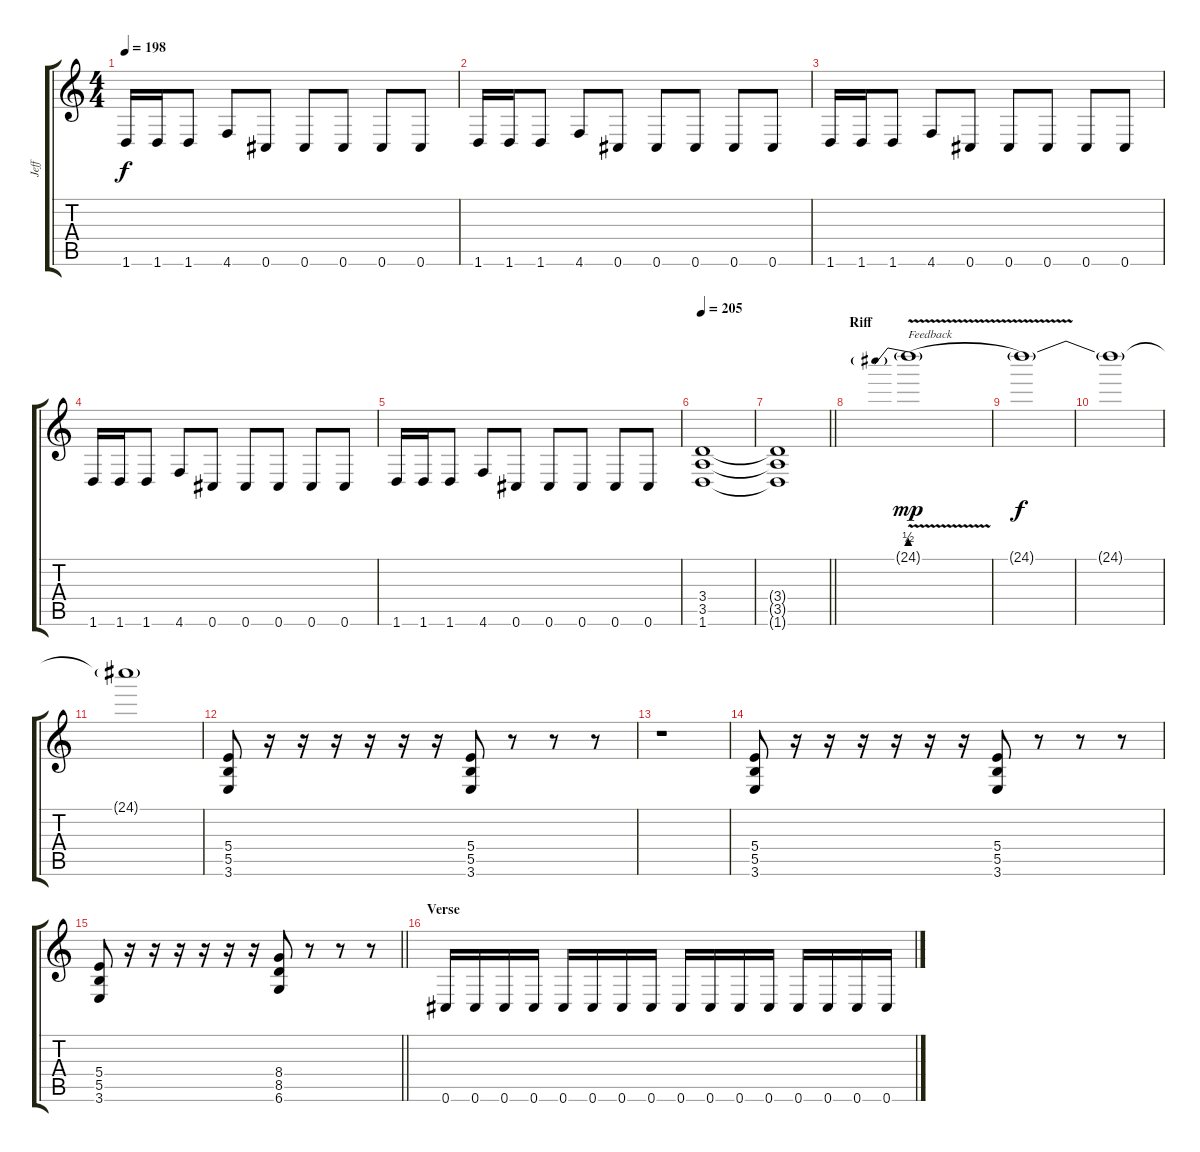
\track ("Jeff" "Jeff") {instrument distortionguitar}
\staff {score tabs}
\tuning (Db4 Ab3 E3 B2 Gb2 Db2) {hide}
\ts (4 4)
\tempo 198
\clef g2
\ks c
1.6.16{dy f} 1.6.16 1.6.8 4.6.8 0.6.8 0.6.8 0.6.8 0.6.8 0.6.8 |
1.6.16 1.6.16 1.6.8 4.6.8 0.6.8 0.6.8 0.6.8 0.6.8 0.6.8 |
1.6.16 1.6.16 1.6.8 4.6.8 0.6.8 0.6.8 0.6.8 0.6.8 0.6.8 |
1.6.16 1.6.16 1.6.8 4.6.8 0.6.8 0.6.8 0.6.8 0.6.8 0.6.8 |
1.6.16 1.6.16 1.6.8 4.6.8 0.6.8 0.6.8 0.6.8 0.6.8 0.6.8 |
\tempo 205
(3.4 3.5 1.6).1 |
\barLineRight lightlight
(3.4{t} 3.5{t} 1.6{t}).1 |
\section ("" "Riff")
24.1{be (prebend 0 2 60 2) v g}.1{txt "Feedback" dy mp} |
24.1{t}.1{dy f} |
24.1{t}.1 |
24.1{t}.1 |
(5.4 5.5 3.6).8 r.16 r.16 r.16 r.16 r.16 r.16 (5.4 5.5 3.6).8 r.8 r.8 r.8 |
r.1 |
(5.4 5.5 3.6).8 r.16 r.16 r.16 r.16 r.16 r.16 (5.4 5.5 3.6).8 r.8 r.8 r.8 |
\barLineRight lightlight
(5.4 5.5 3.6).8 r.16 r.16 r.16 r.16 r.16 r.16 (8.4 8.5 6.6).8 r.8 r.8 r.8 |
\section ("" "Verse")
0.6.16 0.6.16 0.6.16 0.6.16 0.6.16 0.6.16 0.6.16 0.6.16 0.6.16 0.6.16 0.6.16 0.6.16 0.6.16 0.6.16 0.6.16 0.6.16
